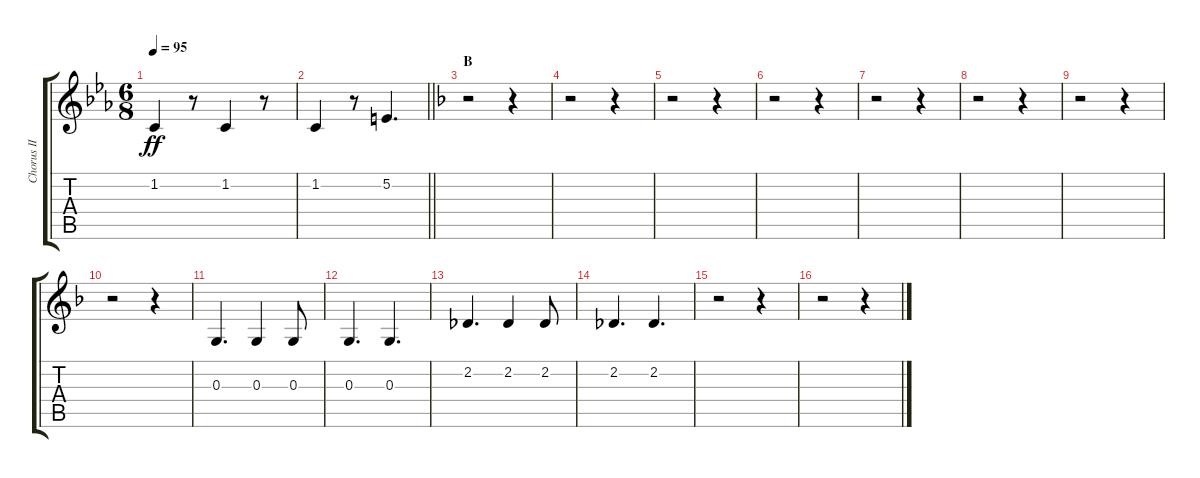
\track ("Chorus II" "Chorus II") {instrument voiceoohs}
\staff {score tabs}
\tuning (E4 B3 G3 D3 A2 E2) {hide}
\ts (6 8)
\tempo 95
\clef g2
\ks eb
1.2.4{dy ff} r.8 1.2.4 r.8 |
\barLineRight lightlight
1.2.4 r.8 5.2.4{d} |
\section ("" "B")
\ks f
r.2 r.4 |
r.2 r.4 |
r.2 r.4 |
r.2 r.4 |
r.2 r.4 |
r.2 r.4 |
r.2 r.4 |
r.2 r.4 |
0.3.4{d} 0.3.4 0.3.8 |
0.3.4{d} 0.3.4{d} |
2.2.4{d} 2.2.4 2.2.8 |
2.2.4{d} 2.2.4{d} |
r.2 r.4 |
r.2 r.4
